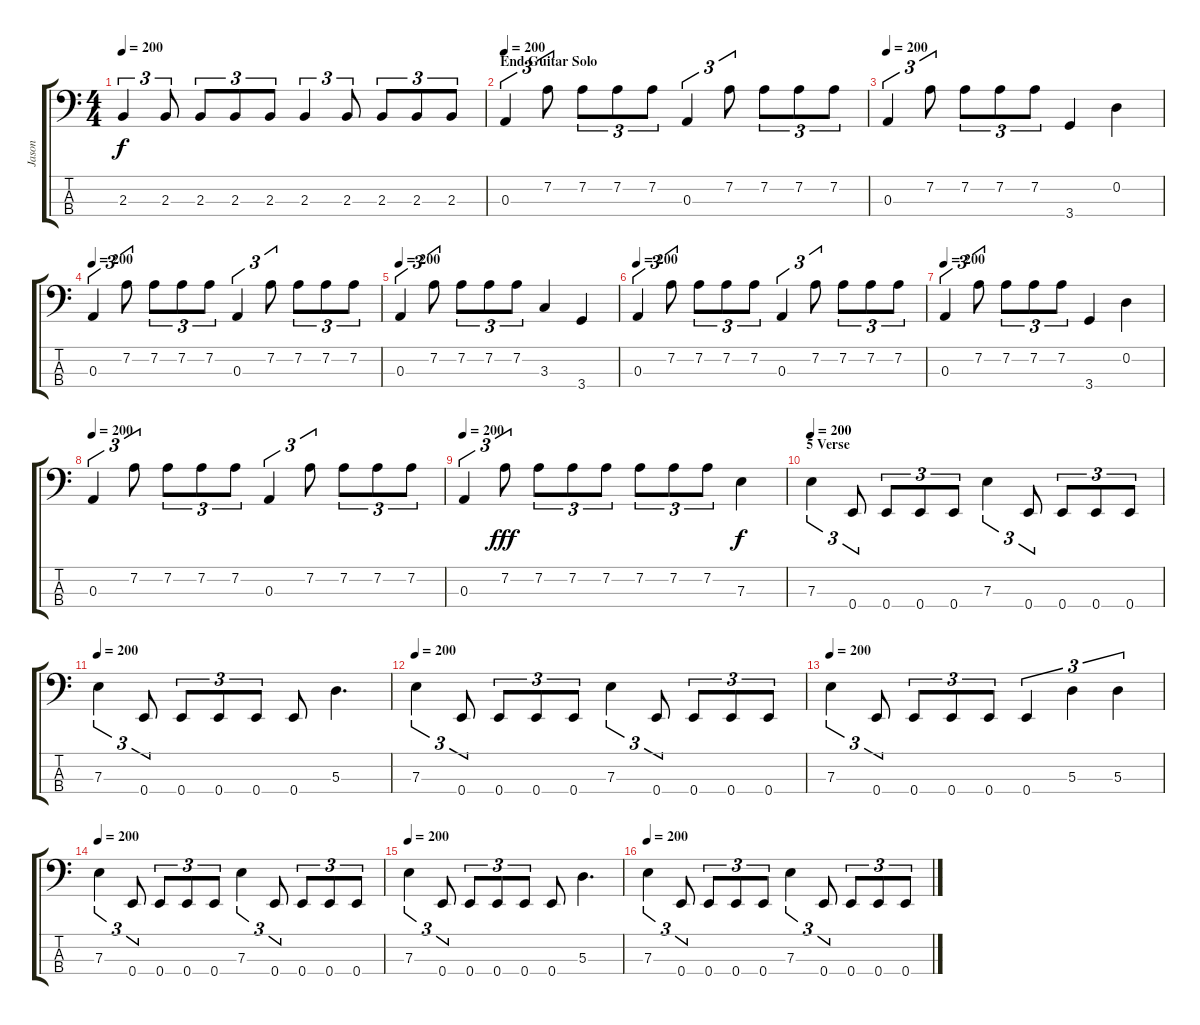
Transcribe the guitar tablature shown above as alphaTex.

\track ("Jason" "Jason") {instrument electricbassfinger}
\staff {score tabs}
\tuning (G2 D2 A1 E1) {hide}
\ts (4 4)
\tempo 200
\clef f4
\ks c
2.3.4{tu (3 2) dy f} 2.3.8{tu (3 2)} 2.3.8{tu (3 2)} 2.3.8{tu (3 2)} 2.3.8{tu (3 2)} 2.3.4{tu (3 2)} 2.3.8{tu (3 2)} 2.3.8{tu (3 2)} 2.3.8{tu (3 2)} 2.3.8{tu (3 2)} |
\section ("" "End Guitar Solo")
\tempo 200
0.3.4{tu (3 2)} 7.2.8{tu (3 2)} 7.2.8{tu (3 2)} 7.2.8{tu (3 2)} 7.2.8{tu (3 2)} 0.3.4{tu (3 2)} 7.2.8{tu (3 2)} 7.2.8{tu (3 2)} 7.2.8{tu (3 2)} 7.2.8{tu (3 2)} |
\tempo 200
0.3.4{tu (3 2)} 7.2.8{tu (3 2)} 7.2.8{tu (3 2)} 7.2.8{tu (3 2)} 7.2.8{tu (3 2)} 3.4.4 0.2.4 |
\tempo 200
0.3.4{tu (3 2)} 7.2.8{tu (3 2)} 7.2.8{tu (3 2)} 7.2.8{tu (3 2)} 7.2.8{tu (3 2)} 0.3.4{tu (3 2)} 7.2.8{tu (3 2)} 7.2.8{tu (3 2)} 7.2.8{tu (3 2)} 7.2.8{tu (3 2)} |
\tempo 200
0.3.4{tu (3 2)} 7.2.8{tu (3 2)} 7.2.8{tu (3 2)} 7.2.8{tu (3 2)} 7.2.8{tu (3 2)} 3.3.4 3.4.4 |
\tempo 200
0.3.4{tu (3 2)} 7.2.8{tu (3 2)} 7.2.8{tu (3 2)} 7.2.8{tu (3 2)} 7.2.8{tu (3 2)} 0.3.4{tu (3 2)} 7.2.8{tu (3 2)} 7.2.8{tu (3 2)} 7.2.8{tu (3 2)} 7.2.8{tu (3 2)} |
\tempo 200
0.3.4{tu (3 2)} 7.2.8{tu (3 2)} 7.2.8{tu (3 2)} 7.2.8{tu (3 2)} 7.2.8{tu (3 2)} 3.4.4 0.2.4 |
\tempo 200
0.3.4{tu (3 2)} 7.2.8{tu (3 2)} 7.2.8{tu (3 2)} 7.2.8{tu (3 2)} 7.2.8{tu (3 2)} 0.3.4{tu (3 2)} 7.2.8{tu (3 2)} 7.2.8{tu (3 2)} 7.2.8{tu (3 2)} 7.2.8{tu (3 2)} |
\tempo 200
0.3.4{tu (3 2)} 7.2.8{tu (3 2) dy fff} 7.2.8{tu (3 2)} 7.2.8{tu (3 2)} 7.2.8{tu (3 2)} 7.2.8{tu (3 2)} 7.2.8{tu (3 2)} 7.2.8{tu (3 2)} 7.3.4{dy f} |
\section ("" "5 Verse")
\tempo 200
7.3.4{tu (3 2)} 0.4.8{tu (3 2)} 0.4.8{tu (3 2)} 0.4.8{tu (3 2)} 0.4.8{tu (3 2)} 7.3.4{tu (3 2)} 0.4.8{tu (3 2)} 0.4.8{tu (3 2)} 0.4.8{tu (3 2)} 0.4.8{tu (3 2)} |
\tempo 200
7.3.4{tu (3 2)} 0.4.8{tu (3 2)} 0.4.8{tu (3 2)} 0.4.8{tu (3 2)} 0.4.8{tu (3 2)} 0.4.8 5.3.4{d} |
\tempo 200
7.3.4{tu (3 2)} 0.4.8{tu (3 2)} 0.4.8{tu (3 2)} 0.4.8{tu (3 2)} 0.4.8{tu (3 2)} 7.3.4{tu (3 2)} 0.4.8{tu (3 2)} 0.4.8{tu (3 2)} 0.4.8{tu (3 2)} 0.4.8{tu (3 2)} |
\tempo 200
7.3.4{tu (3 2)} 0.4.8{tu (3 2)} 0.4.8{tu (3 2)} 0.4.8{tu (3 2)} 0.4.8{tu (3 2)} 0.4.4{tu (3 2)} 5.3.4{tu (3 2)} 5.3.4{tu (3 2)} |
\tempo 200
7.3.4{tu (3 2)} 0.4.8{tu (3 2)} 0.4.8{tu (3 2)} 0.4.8{tu (3 2)} 0.4.8{tu (3 2)} 7.3.4{tu (3 2)} 0.4.8{tu (3 2)} 0.4.8{tu (3 2)} 0.4.8{tu (3 2)} 0.4.8{tu (3 2)} |
\tempo 200
7.3.4{tu (3 2)} 0.4.8{tu (3 2)} 0.4.8{tu (3 2)} 0.4.8{tu (3 2)} 0.4.8{tu (3 2)} 0.4.8 5.3.4{d} |
\tempo 200
7.3.4{tu (3 2)} 0.4.8{tu (3 2)} 0.4.8{tu (3 2)} 0.4.8{tu (3 2)} 0.4.8{tu (3 2)} 7.3.4{tu (3 2)} 0.4.8{tu (3 2)} 0.4.8{tu (3 2)} 0.4.8{tu (3 2)} 0.4.8{tu (3 2)}
